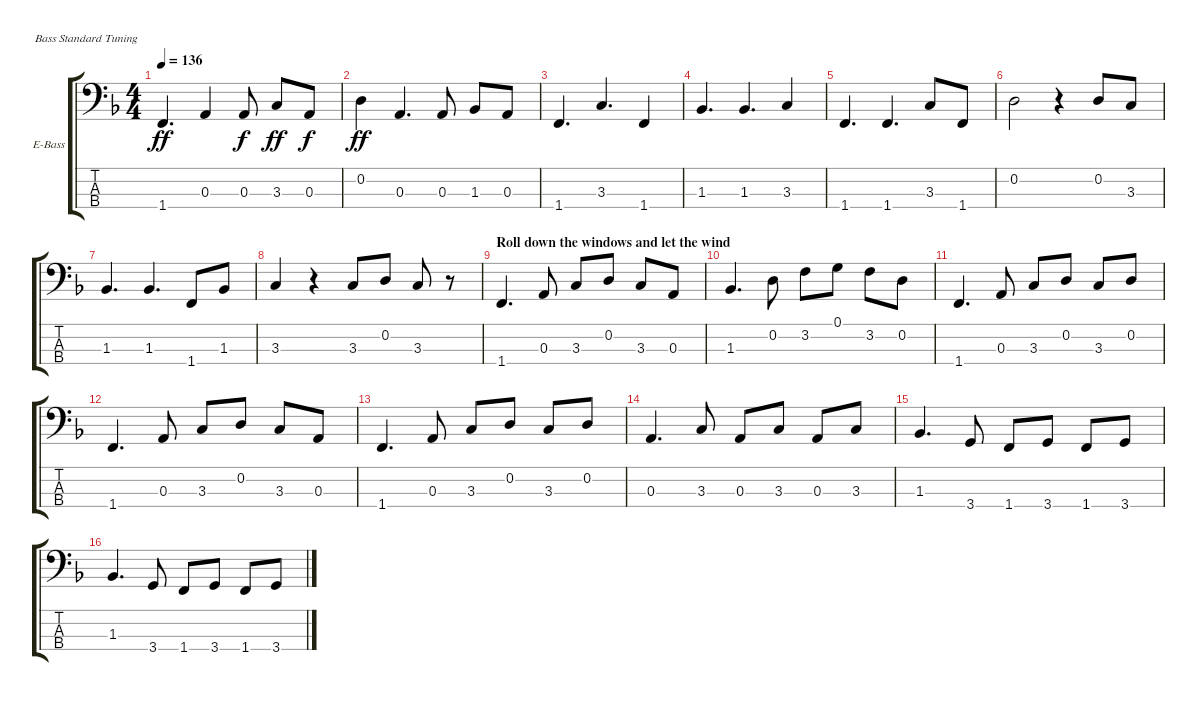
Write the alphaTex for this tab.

\bracketExtendMode groupsimilarinstruments
\firstSystemTrackNameOrientation horizontal
\otherSystemsTrackNameOrientation horizontal
\track ("Bass" "E-Bass") {instrument electricbassfinger}
\staff {score tabs}
\tuning (G2 D2 A1 E1)
\ts (4 4)
\tempo 136
\clef f4
\ks f
1.4.4{d dy ff} 0.3.4 0.3.8{dy f} 3.3.8{dy ff} 0.3.8{dy f} |
0.2.4{dy ff} 0.3.4{d} 0.3.8 1.3.8 0.3.8 |
1.4.4{d} 3.3.4{d} 1.4.4 |
1.3.4{d} 1.3.4{d} 3.3.4 |
1.4.4{d} 1.4.4{d} 3.3.8 1.4.8 |
0.2.2 r.4 0.2.8 3.3.8 |
1.3.4{d} 1.3.4{d} 1.4.8 1.3.8 |
3.3.4 r.4 3.3.8 0.2.8 3.3.8 r.8 |
\section ("" "Roll down the windows and let the wind")
1.4.4{d} 0.3.8 3.3.8 0.2.8 3.3.8 0.3.8 |
1.3.4{d} 0.2.8 3.2.8 0.1.8 3.2.8 0.2.8 |
1.4.4{d} 0.3.8 3.3.8 0.2.8 3.3.8 0.2.8 |
1.4.4{d} 0.3.8 3.3.8 0.2.8 3.3.8 0.3.8 |
1.4.4{d} 0.3.8 3.3.8 0.2.8 3.3.8 0.2.8 |
0.3.4{d} 3.3.8 0.3.8 3.3.8 0.3.8 3.3.8 |
1.3.4{d} 3.4.8 1.4.8 3.4.8 1.4.8 3.4.8 |
1.3.4{d} 3.4.8 1.4.8 3.4.8 1.4.8 3.4.8
